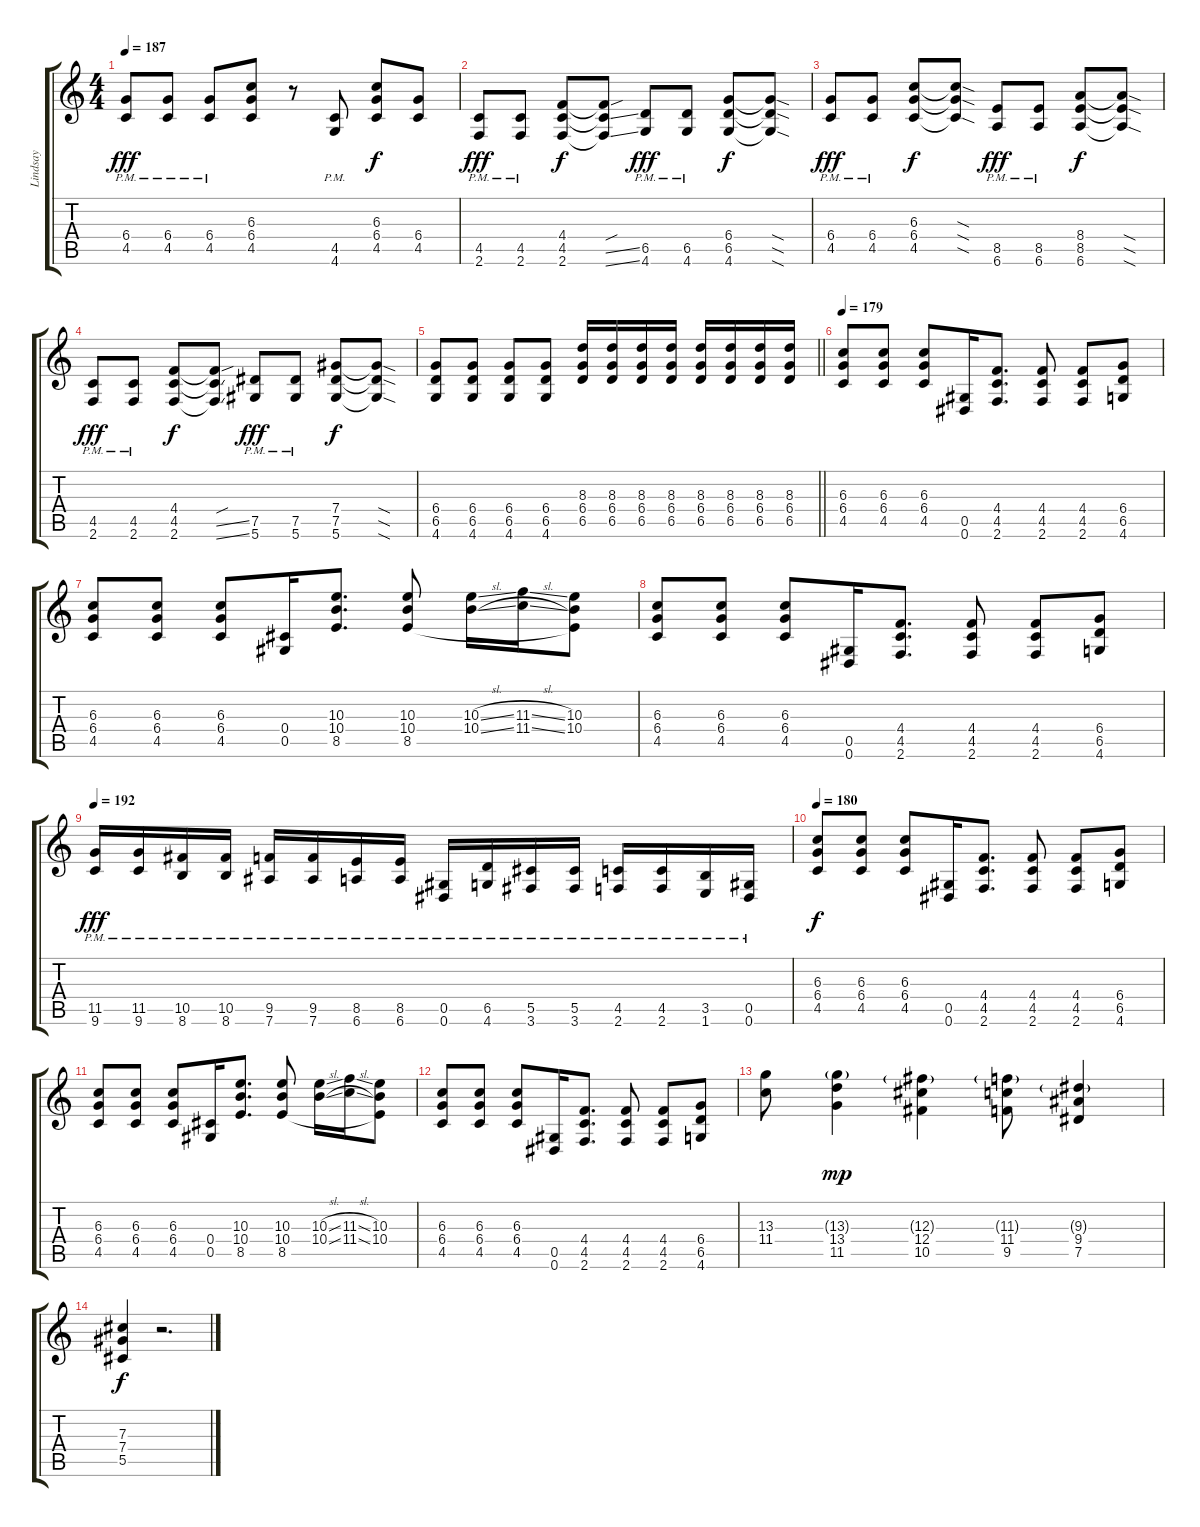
\track ("Lindsay" "Lindsay") {instrument distortionguitar}
\staff {score tabs}
\tuning (Eb4 Bb3 Gb3 Db3 Ab2 Eb2) {hide}
\ts (4 4)
\tempo 187
\clef g2
\ks c
(6.4{pm} 4.5{pm}).8{dy fff} (6.4{pm} 4.5{pm}).8 (6.4{pm} 4.5{pm}).8 (6.3 6.4 4.5).8 r.8 (4.5{pm} 4.6{pm}).8 (6.3 6.4 4.5).8{dy f} (6.4 4.5).8 |
(4.5{pm} 2.6{pm}).8{dy fff} (4.5{pm} 2.6{pm}).8 (4.4 4.5 2.6).8{dy f} (4.4{sou t} 4.5{ss t} 2.6{ss t}).8 (6.5{pm} 4.6{pm}).8{dy fff} (6.5{pm} 4.6{pm}).8 (6.4 6.5 4.6).8{dy f} (6.4{sod t} 6.5{sod t} 4.6{sod t}).8 |
(6.4{pm} 4.5{pm}).8{dy fff} (6.4{pm} 4.5{pm}).8 (6.3 6.4 4.5).8{dy f} (6.3{sod t} 6.4{sod t} 4.5{sod t}).8 (8.5{pm} 6.6{pm}).8{dy fff} (8.5{pm} 6.6{pm}).8 (8.4 8.5 6.6).8{dy f} (8.4{sod t} 8.5{sod t} 6.6{sod t}).8 |
(4.5{pm} 2.6{pm}).8{dy fff} (4.5{pm} 2.6{pm}).8 (4.4 4.5 2.6).8{dy f} (4.4{sou t} 4.5{ss t} 2.6{ss t}).8 (7.5{pm} 5.6{pm}).8{dy fff} (7.5{pm} 5.6{pm}).8 (7.4 7.5 5.6).8{dy f} (7.4{sod t} 7.5{sod t} 5.6{sod t}).8 |
\barLineRight lightlight
(6.4 6.5 4.6).8 (6.4 6.5 4.6).8 (6.4 6.5 4.6).8 (6.4 6.5 4.6).8 (8.3 6.4 6.5).16 (8.3 6.4 6.5).16 (8.3 6.4 6.5).16 (8.3 6.4 6.5).16 (8.3 6.4 6.5).16 (8.3 6.4 6.5).16 (8.3 6.4 6.5).16 (8.3 6.4 6.5).16 |
\section ("" "")
\tempo 179
(6.3 6.4 4.5).8 (6.3 6.4 4.5).8 (6.3 6.4 4.5).8 (0.5 0.6).16 (4.4 4.5 2.6).8{d} (4.4 4.5 2.6).8 (4.4 4.5 2.6).8 (6.4 6.5 4.6).8 |
(6.3 6.4 4.5).8 (6.3 6.4 4.5).8 (6.3 6.4 4.5).8 (0.4 0.5).16 (10.3 10.4 8.5).8{d} (10.3 10.4 8.5).8 (10.3{sl} 10.4{sl}).16 (11.3{sl} 11.4{sl}).16 (10.3 10.4 8.5{t}).8 |
(6.3 6.4 4.5).8 (6.3 6.4 4.5).8 (6.3 6.4 4.5).8 (0.5 0.6).16 (4.4 4.5 2.6).8{d} (4.4 4.5 2.6).8 (4.4 4.5 2.6).8 (6.4 6.5 4.6).8 |
\tempo 192
(11.5{pm} 9.6{pm}).16{dy fff} (11.5{pm} 9.6{pm}).16 (10.5{pm} 8.6{pm}).16 (10.5{pm} 8.6{pm}).16 (9.5{pm} 7.6{pm}).16 (9.5{pm} 7.6{pm}).16 (8.5{pm} 6.6{pm}).16 (8.5{pm} 6.6{pm}).16 (0.5{pm} 0.6{pm}).16 (6.5{pm} 4.6{pm}).16 (5.5{pm} 3.6{pm}).16 (5.5{pm} 3.6{pm}).16 (4.5{pm} 2.6{pm}).16 (4.5{pm} 2.6{pm}).16 (3.5{pm} 1.6{pm}).16 (0.5{pm} 0.6{pm}).16 |
\tempo 180
(6.3 6.4 4.5).8{dy f} (6.3 6.4 4.5).8 (6.3 6.4 4.5).8 (0.5 0.6).16 (4.4 4.5 2.6).8{d} (4.4 4.5 2.6).8 (4.4 4.5 2.6).8 (6.4 6.5 4.6).8 |
(6.3 6.4 4.5).8 (6.3 6.4 4.5).8 (6.3 6.4 4.5).8 (0.4 0.5).16 (10.3 10.4 8.5).8{d} (10.3 10.4 8.5).8 (10.3{sl} 10.4{sl}).16 (11.3{sl} 11.4{sl}).16 (10.3 10.4 8.5{t}).8 |
(6.3 6.4 4.5).8 (6.3 6.4 4.5).8 (6.3 6.4 4.5).8 (0.5 0.6).16 (4.4 4.5 2.6).8{d} (4.4 4.5 2.6).8 (4.4 4.5 2.6).8 (6.4 6.5 4.6).8 |
(13.3 11.4).8 (13.3{g} 13.4 11.5).4{dy mp} (12.3{g} 12.4 10.5).4 (11.3{g} 11.4 9.5).8 (9.3{g} 9.4 7.5).4 |
(7.3 7.4 5.5).4{dy f} r.2{d}
